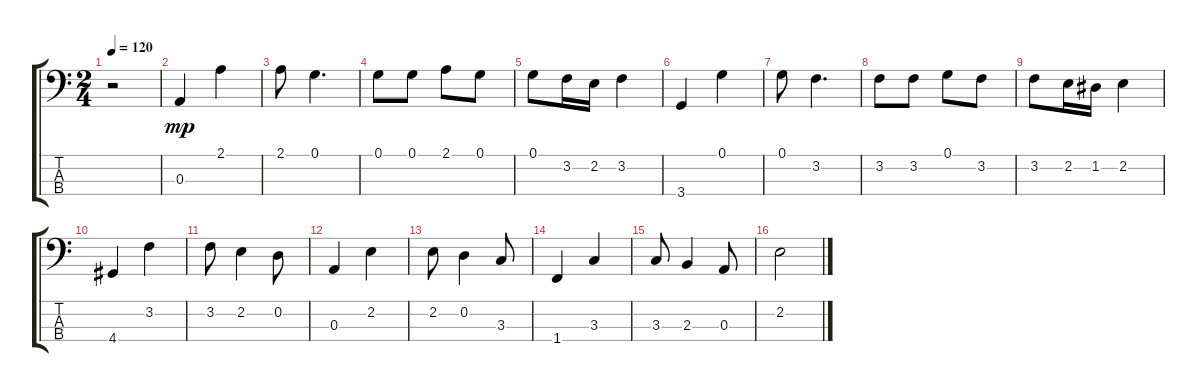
\track "" {instrument electricbassfinger}
\staff {score tabs}
\tuning (G2 D2 A1 E1) {hide}
\ts (2 4)
\tempo 120
\clef f4
\ks c
r.2{dy mp} |
0.3.4 2.1.4 |
2.1.8 0.1.4{d} |
0.1.8 0.1.8 2.1.8 0.1.8 |
0.1.8 3.2.16 2.2.16 3.2.4 |
3.4.4 0.1.4 |
0.1.8 3.2.4{d} |
3.2.8 3.2.8 0.1.8 3.2.8 |
3.2.8 2.2.16 1.2.16 2.2.4 |
4.4.4 3.2.4 |
3.2.8 2.2.4 0.2.8 |
0.3.4 2.2.4 |
2.2.8 0.2.4 3.3.8 |
1.4.4 3.3.4 |
3.3.8 2.3.4 0.3.8 |
2.2.2
